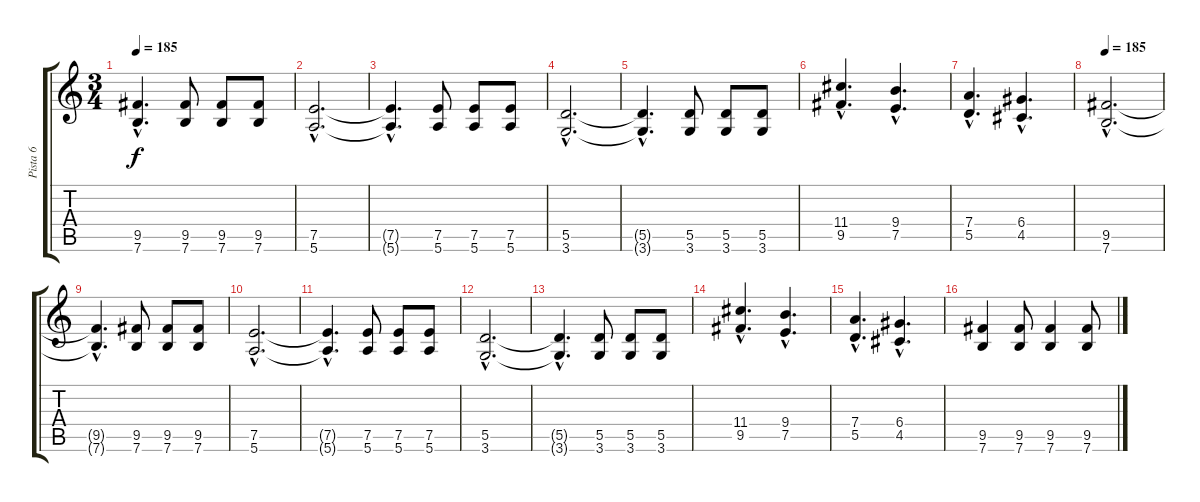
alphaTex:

\track ("Pista 6" "Pista 6") {instrument distortionguitar}
\staff {score tabs}
\tuning (E4 B3 G3 D3 A2 E2) {hide}
\ts (3 4)
\tempo 185
\clef g2
\ks c
(9.5{hac t} 7.6{hac t}).4{d dy f} (9.5 7.6).8 (9.5 7.6).8 (9.5 7.6).8 |
(7.5{hac} 5.6{hac}).2{d} |
(7.5{hac t} 5.6{hac t}).4{d} (7.5 5.6).8 (7.5 5.6).8 (7.5 5.6).8 |
(5.5{hac} 3.6{hac}).2{d} |
(5.5{hac t} 3.6{hac t}).4{d} (5.5 3.6).8 (5.5 3.6).8 (5.5 3.6).8 |
(11.4{hac} 9.5{hac}).4{d} (9.4{hac} 7.5{hac}).4{d} |
(7.4{hac} 5.5{hac}).4{d} (6.4{hac} 4.5{hac}).4{d} |
\tempo 185
(9.5{hac} 7.6{hac}).2{d} |
(9.5{hac t} 7.6{hac t}).4{d} (9.5 7.6).8 (9.5 7.6).8 (9.5 7.6).8 |
(7.5{hac} 5.6{hac}).2{d} |
(7.5{hac t} 5.6{hac t}).4{d} (7.5 5.6).8 (7.5 5.6).8 (7.5 5.6).8 |
(5.5{hac} 3.6{hac}).2{d} |
(5.5{hac t} 3.6{hac t}).4{d} (5.5 3.6).8 (5.5 3.6).8 (5.5 3.6).8 |
(11.4{hac} 9.5{hac}).4{d} (9.4{hac} 7.5{hac}).4{d} |
(7.4{hac} 5.5{hac}).4{d} (6.4{hac} 4.5{hac}).4{d} |
(9.5 7.6).4 (9.5 7.6).8 (9.5 7.6).4 (9.5 7.6).8
